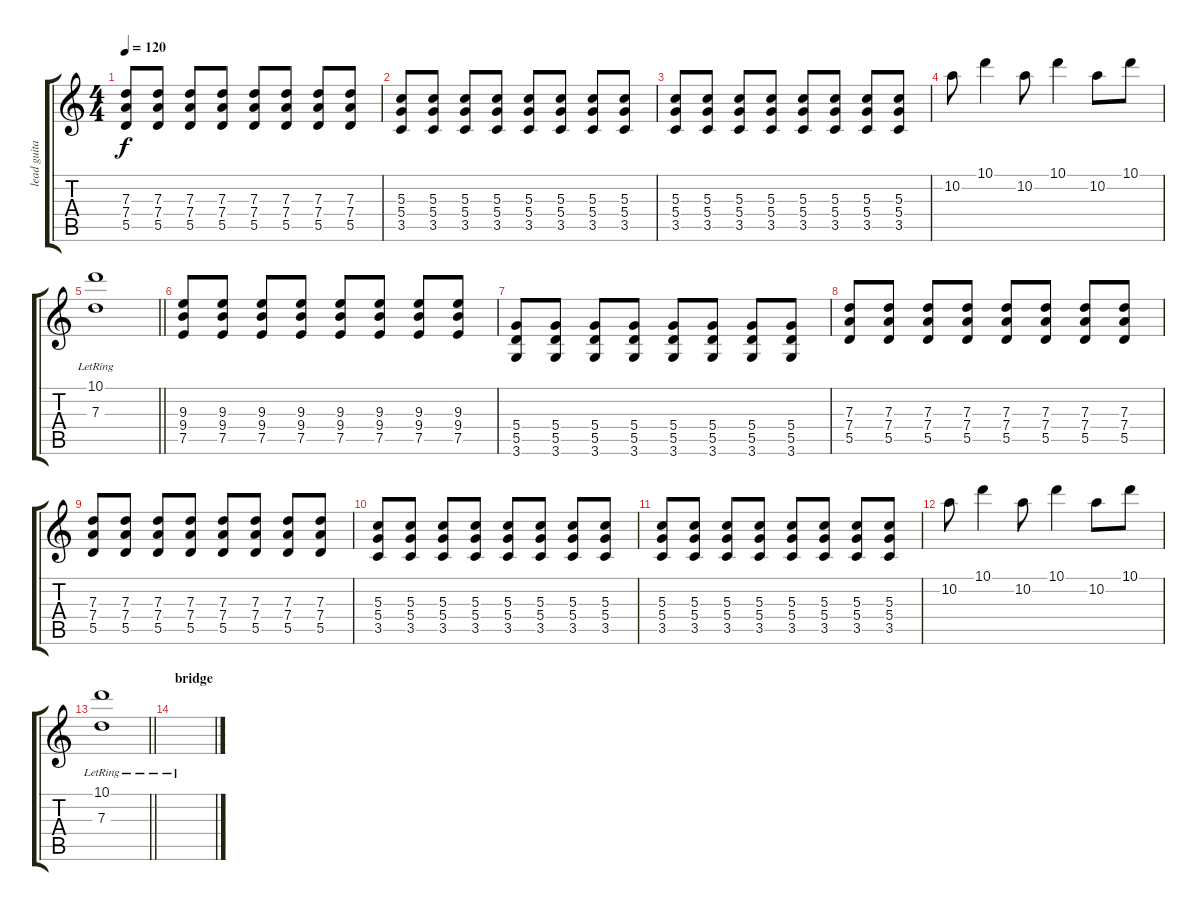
\track ("lead guitar (Lukman)" "lead guita") {instrument distortionguitar}
\staff {score tabs}
\tuning (E4 B3 G3 D3 A2 E2) {hide}
\ts (4 4)
\tempo 120
\clef g2
\ks c
(7.3 7.4 5.5).8{dy f} (7.3 7.4 5.5).8 (7.3 7.4 5.5).8 (7.3 7.4 5.5).8 (7.3 7.4 5.5).8 (7.3 7.4 5.5).8 (7.3 7.4 5.5).8 (7.3 7.4 5.5).8 |
(5.3 5.4 3.5).8 (5.3 5.4 3.5).8 (5.3 5.4 3.5).8 (5.3 5.4 3.5).8 (5.3 5.4 3.5).8 (5.3 5.4 3.5).8 (5.3 5.4 3.5).8 (5.3 5.4 3.5).8 |
(5.3 5.4 3.5).8 (5.3 5.4 3.5).8 (5.3 5.4 3.5).8 (5.3 5.4 3.5).8 (5.3 5.4 3.5).8 (5.3 5.4 3.5).8 (5.3 5.4 3.5).8 (5.3 5.4 3.5).8 |
10.2.8 10.1.4 10.2.8 10.1.4 10.2.8 10.1.8 |
\barLineRight lightlight
(10.1 7.3{lr}).1 |
(9.3 9.4 7.5).8 (9.3 9.4 7.5).8 (9.3 9.4 7.5).8 (9.3 9.4 7.5).8 (9.3 9.4 7.5).8 (9.3 9.4 7.5).8 (9.3 9.4 7.5).8 (9.3 9.4 7.5).8 |
(5.4 5.5 3.6).8 (5.4 5.5 3.6).8 (5.4 5.5 3.6).8 (5.4 5.5 3.6).8 (5.4 5.5 3.6).8 (5.4 5.5 3.6).8 (5.4 5.5 3.6).8 (5.4 5.5 3.6).8 |
(7.3 7.4 5.5).8 (7.3 7.4 5.5).8 (7.3 7.4 5.5).8 (7.3 7.4 5.5).8 (7.3 7.4 5.5).8 (7.3 7.4 5.5).8 (7.3 7.4 5.5).8 (7.3 7.4 5.5).8 |
(7.3 7.4 5.5).8 (7.3 7.4 5.5).8 (7.3 7.4 5.5).8 (7.3 7.4 5.5).8 (7.3 7.4 5.5).8 (7.3 7.4 5.5).8 (7.3 7.4 5.5).8 (7.3 7.4 5.5).8 |
(5.3 5.4 3.5).8 (5.3 5.4 3.5).8 (5.3 5.4 3.5).8 (5.3 5.4 3.5).8 (5.3 5.4 3.5).8 (5.3 5.4 3.5).8 (5.3 5.4 3.5).8 (5.3 5.4 3.5).8 |
(5.3 5.4 3.5).8 (5.3 5.4 3.5).8 (5.3 5.4 3.5).8 (5.3 5.4 3.5).8 (5.3 5.4 3.5).8 (5.3 5.4 3.5).8 (5.3 5.4 3.5).8 (5.3 5.4 3.5).8 |
10.2.8 10.1.4 10.2.8 10.1.4 10.2.8 10.1.8 |
\barLineRight lightlight
(10.1 7.3{lr}).1 |
\section ("" "bridge")
